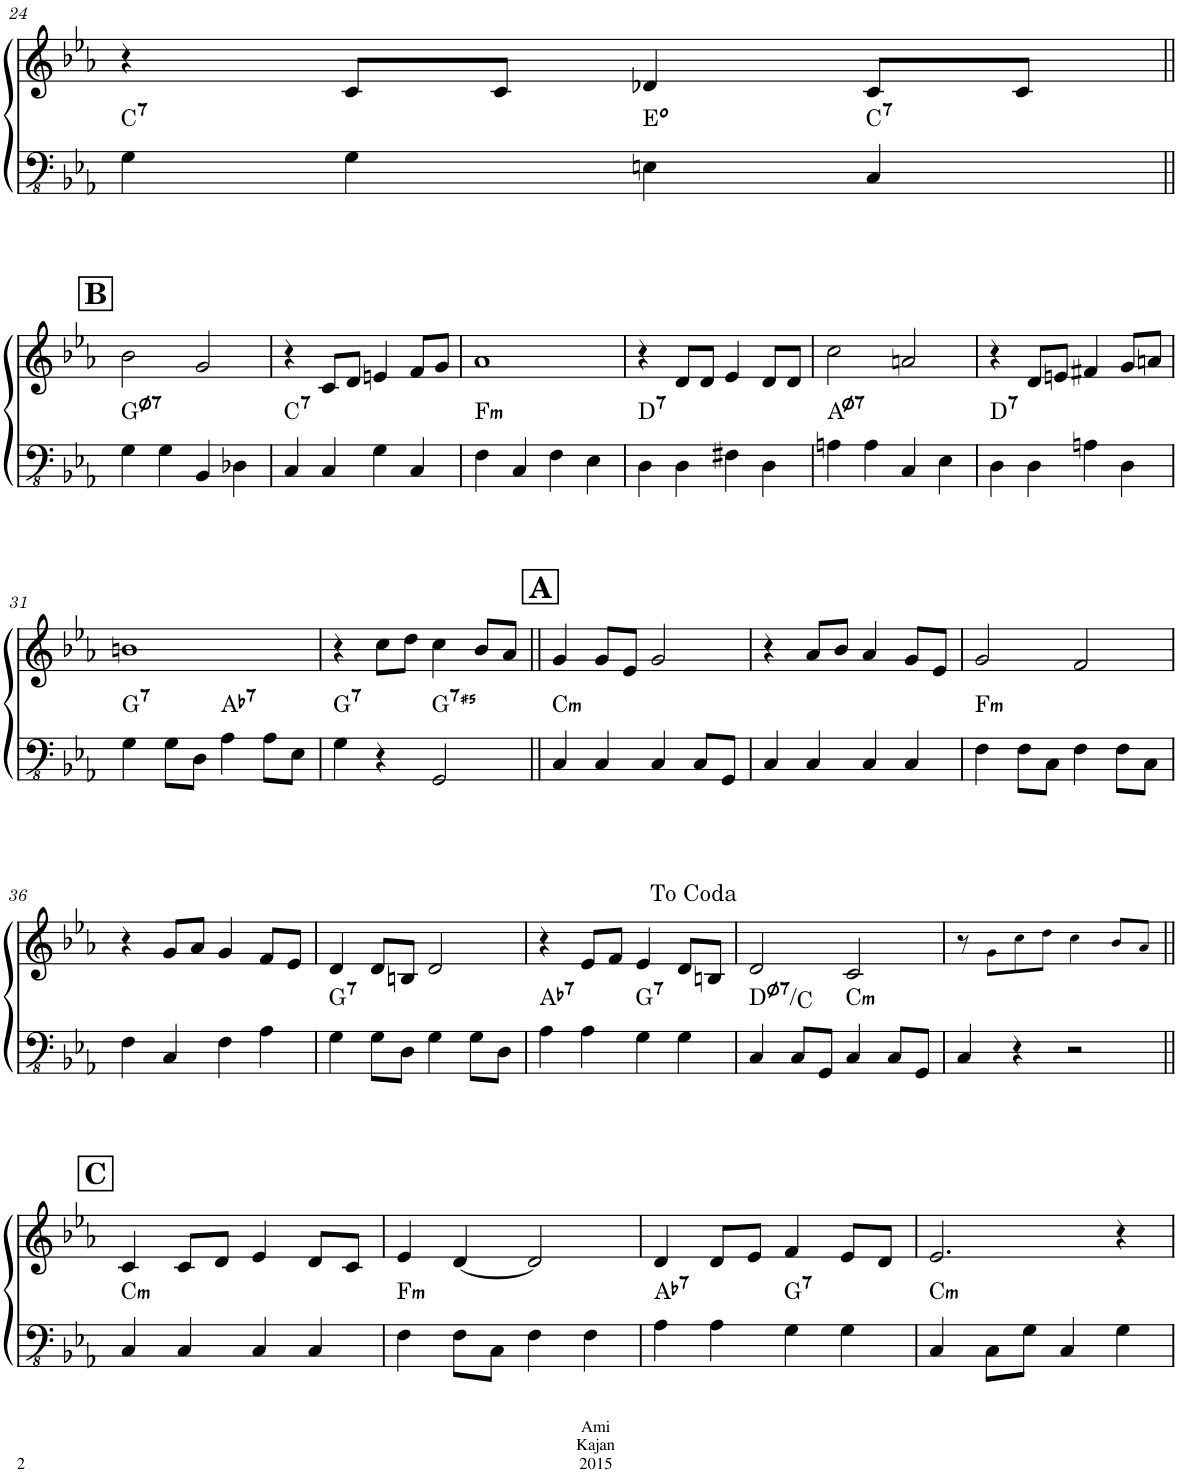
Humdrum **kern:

**kern	**harte	**kern
*part2	*part2	*part1
*staff2	*	*staff1
*I"Acoustic Bass	*	*I"Piano
*I'Ac b	*	*I'Pno
!!LO:PB:g=z
*clefFv4	*	*clefG2
*k[b-e-a-]	*	*k[b-e-a-]
*M4/4	*	*M4/4
=24	=24	=24
!	!LO:H:kt=7	!
4GG\	C:7	4r
4GG\	.	8c/L
.	.	8c/J
4EEn\	E:dim	4d-X/
!	!LO:H:kt=7	!
4CC/	C:7	8c/L
.	.	8c/J
!!LO:LB:g=z
!!LO:REH:place=s1:a:B:cj:fs=14:t=B
=25||	=25||	=25||
!	!LO:H:kt=7	!
4GG\	G:hdim7	2b-\
4GG\	.	.
4BBB-/	.	2g/
4DD-X\	.	.
=26	=26	=26
!	!LO:H:kt=7	!
4CC/	C:7	4r
4CC/	.	8c/L
.	.	8d/J
4GG\	.	4en/
4CC/	.	8f/L
.	.	8g/J
=27	=27	=27
!	!LO:H:kt=m	!
4FF\	F:min	1a-
4CC/	.	.
4FF\	.	.
4EE-\	.	.
=28	=28	=28
!	!LO:H:kt=7	!
4DD\	D:7	4r
4DD\	.	8d/L
.	.	8d/J
4FF#X\	.	4e-/
4DD\	.	8d/L
.	.	8d/J
=29	=29	=29
!	!LO:H:kt=7	!
4AAn\	A:hdim7	2cc\
4AA\	.	.
4CC/	.	2an/
4EE-\	.	.
=30	=30	=30
!	!LO:H:kt=7	!
4DD\	D:7	4r
4DD\	.	8d/L
.	.	8en/J
4AAn\	.	4f#X/
4DD\	.	8g/L
.	.	8an/J
!!LO:LB:g=z
=31	=31	=31
!	!LO:H:kt=7	!
4GG\	G:7	1bn
8GG\L	.	.
8DD\J	.	.
!	!LO:H:kt=7	!
4AA-\	Ab:7	.
8AA-\L	.	.
8EE-\J	.	.
=32	=32	=32
!	!LO:H:kt=7	!
4GG\	G:7	4r
4r	.	8cc\L
.	.	8dd\J
!	!LO:H:kt=7	!
2GGG/	G:(3,#5,b7)	4cc\
.	.	8b-/L
.	.	8a-/J
!!LO:REH:place=s1:a:B:cj:fs=14:t=A
=33||	=33||	=33||
!	!LO:H:kt=m	!
4CC/	C:min	4g/
4CC/	.	8g/L
.	.	8e-/J
4CC/	.	2g/
8CC/L	.	.
8GGG/J	.	.
=34	=34	=34
4CC/	.	4r
4CC/	.	8a-/L
.	.	8b-/J
4CC/	.	4a-/
4CC/	.	8g/L
.	.	8e-/J
=35	=35	=35
!	!LO:H:kt=m	!
4FF\	F:min	2g/
8FF\L	.	.
8CC\J	.	.
4FF\	.	2f/
8FF\L	.	.
8CC\J	.	.
!!LO:LB:g=z
=36	=36	=36
4FF\	.	4r
4CC/	.	8g/L
.	.	8a-/J
4FF\	.	4g/
4AA-\	.	8f/L
.	.	8e-/J
=37	=37	=37
!	!LO:H:kt=7	!
4GG\	G:7	4d/
8GG\L	.	8d/L
8DD\J	.	8Bn/J
4GG\	.	2d/
8GG\L	.	.
8DD\J	.	.
=38	=38	=38
!	!LO:H:kt=7	!
4AA-\	Ab:7	4r
4AA-\	.	8e-/L
.	.	8f/J
!	!LO:H:kt=7	!
4GG\	G:7	4e-/
4GG\	.	8d/L
.	.	8Bn/J
=39	=39	=39
!	!LO:H:kt=7	!
4CC/	D:hdim7/b7	2d/
8CC/L	.	.
8GGG/J	.	.
!	!LO:H:kt=m	!
4CC/	C:min	2c/
8CC/L	.	.
8GGG/J	.	.
=40	=40	=40
4CC/	.	8r
.	.	8g!\L
4r	.	8cc!\
.	.	8dd!\J
2r	.	4cc!\
.	.	8b-!/L
.	.	8a-!/J
!!LO:LB:g=z
!!LO:REH:place=s1:a:B:cj:fs=14:t=C
=41||	=41||	=41||
!	!LO:H:kt=m	!
4CC/	C:min	4c/
4CC/	.	8c/L
.	.	8d/J
4CC/	.	4e-/
4CC/	.	8d/L
.	.	8c/J
=42	=42	=42
!	!LO:H:kt=m	!
4FF\	F:min	4e-/
8FF\L	.	[4d/
8CC\J	.	.
4FF\	.	2d/]
4FF\	.	.
=43	=43	=43
!	!LO:H:kt=7	!
4AA-\	Ab:7	4d/
4AA-\	.	8d/L
.	.	8e-/J
!	!LO:H:kt=7	!
4GG\	G:7	4f/
4GG\	.	8e-/L
.	.	8d/J
=44	=44	=44
!	!LO:H:kt=m	!
4CC/	C:min	2.e-/
8CC\L	.	.
8GG\J	.	.
4CC/	.	.
4GG\	.	4r
=	=	=
*-	*-	*-
